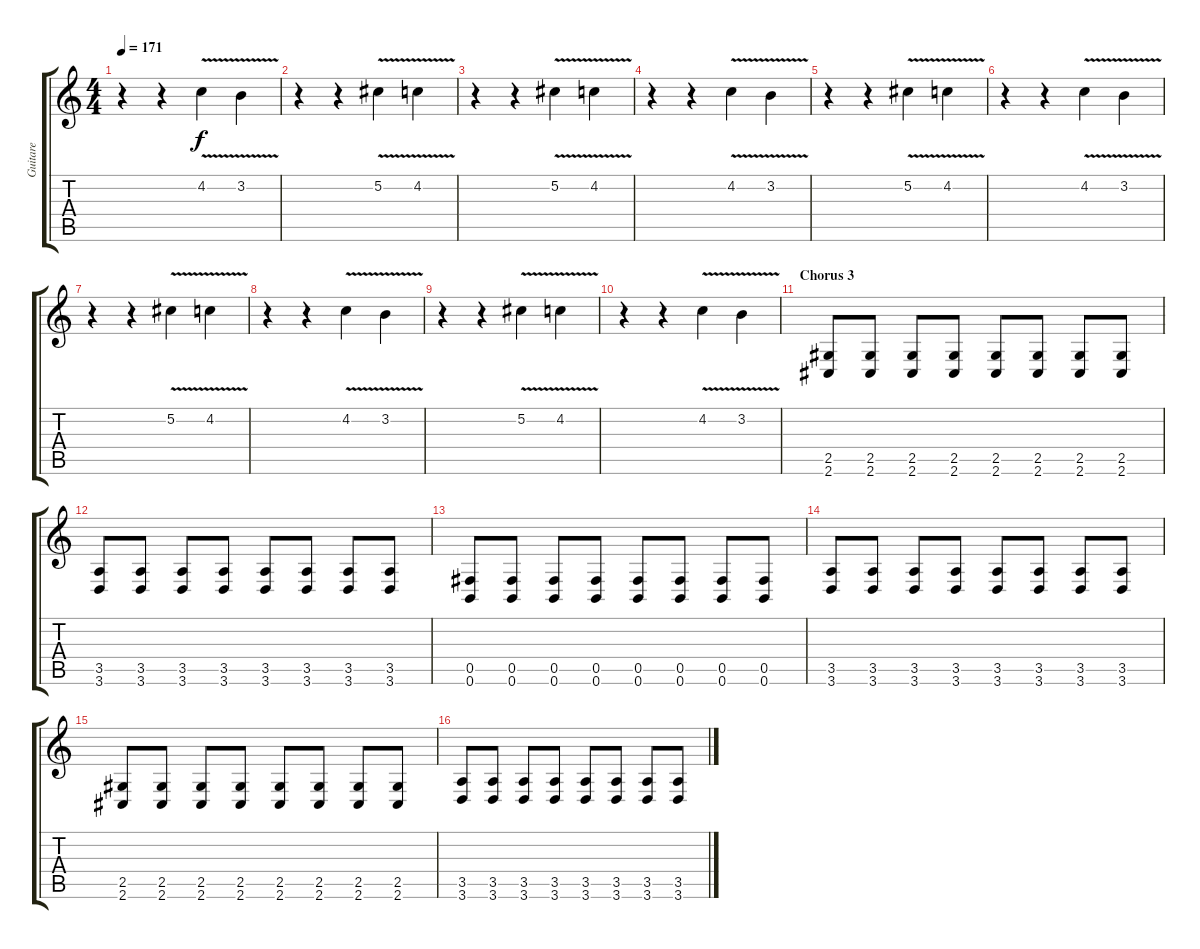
\track ("Guitare" "Guitare") {instrument overdrivenguitar}
\staff {score tabs}
\tuning (Db4 Ab3 E3 B2 Gb2 B1) {hide}
\ts (4 4)
\tempo 171
\clef g2
\ks c
r.4{dy f} r.4 4.2{v}.4 3.2{v}.4 |
r.4 r.4 5.2{v}.4 4.2{v}.4 |
r.4 r.4 5.2{v}.4 4.2{v}.4 |
r.4 r.4 4.2{v}.4 3.2{v}.4 |
r.4 r.4 5.2{v}.4 4.2{v}.4 |
r.4 r.4 4.2{v}.4 3.2{v}.4 |
r.4 r.4 5.2{v}.4 4.2{v}.4 |
r.4 r.4 4.2{v}.4 3.2{v}.4 |
r.4 r.4 5.2{v}.4 4.2{v}.4 |
r.4 r.4 4.2{v}.4 3.2{v}.4 |
\section ("" "Chorus 3")
(2.5 2.6).8 (2.5 2.6).8 (2.5 2.6).8 (2.5 2.6).8 (2.5 2.6).8 (2.5 2.6).8 (2.5 2.6).8 (2.5 2.6).8 |
(3.5 3.6).8 (3.5 3.6).8 (3.5 3.6).8 (3.5 3.6).8 (3.5 3.6).8 (3.5 3.6).8 (3.5 3.6).8 (3.5 3.6).8 |
(0.5 0.6).8 (0.5 0.6).8 (0.5 0.6).8 (0.5 0.6).8 (0.5 0.6).8 (0.5 0.6).8 (0.5 0.6).8 (0.5 0.6).8 |
(3.5 3.6).8 (3.5 3.6).8 (3.5 3.6).8 (3.5 3.6).8 (3.5 3.6).8 (3.5 3.6).8 (3.5 3.6).8 (3.5 3.6).8 |
(2.5 2.6).8 (2.5 2.6).8 (2.5 2.6).8 (2.5 2.6).8 (2.5 2.6).8 (2.5 2.6).8 (2.5 2.6).8 (2.5 2.6).8 |
(3.5 3.6).8 (3.5 3.6).8 (3.5 3.6).8 (3.5 3.6).8 (3.5 3.6).8 (3.5 3.6).8 (3.5 3.6).8 (3.5 3.6).8
